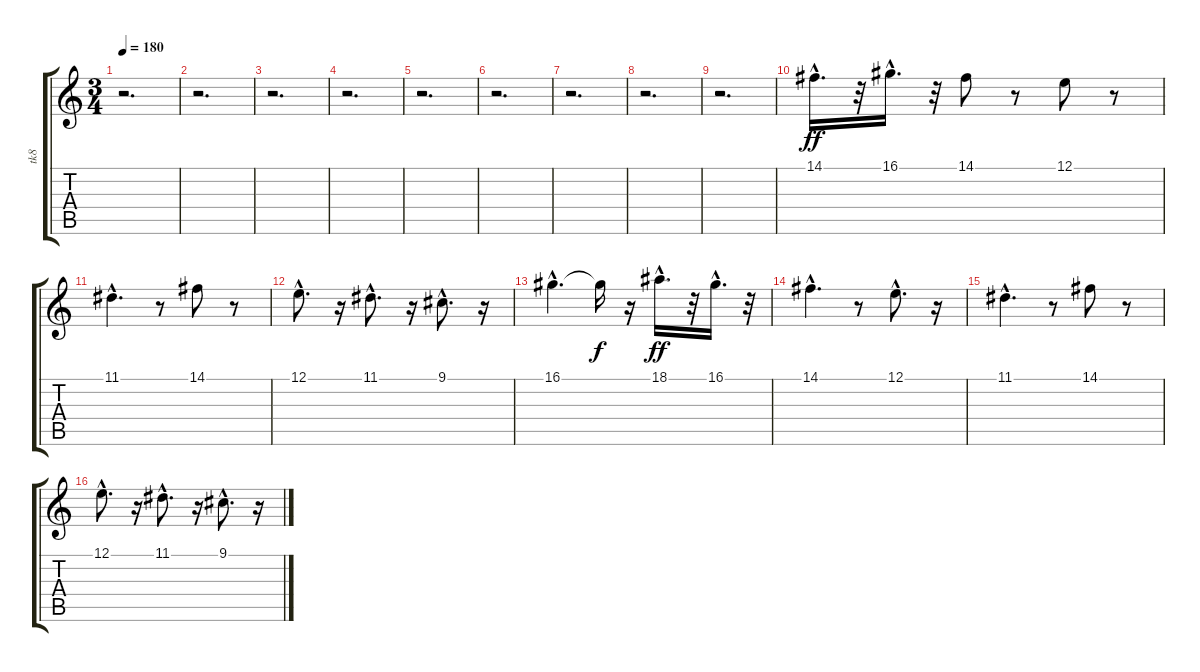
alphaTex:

\track ("tk8" "tk8") {instrument tuba}
\staff {score tabs}
\tuning (E4 B3 G3 D3 A2 E2) {hide}
\ts (3 4)
\tempo 180
\clef g2
\ks c
r.2{d dy f} |
r.2{d} |
r.2{d} |
r.2{d} |
r.2{d} |
r.2{d} |
r.2{d} |
r.2{d} |
r.2{d} |
14.1{hac}.16{d dy ff} r.32 16.1{hac}.16{d} r.32 14.1.8 r.8 12.1.8 r.8 |
11.1{hac}.4{d} r.8 14.1.8 r.8 |
12.1{hac}.8{d} r.16 11.1{hac}.8{d} r.16 9.1{hac}.8{d} r.16 |
16.1{hac}.4{d} 16.1{t}.16{dy f} r.16 18.1{hac}.16{d dy ff} r.32 16.1{hac}.16{d} r.32 |
14.1{hac}.4{d} r.8 12.1{hac}.8{d} r.16 |
11.1{hac}.4{d} r.8 14.1.8 r.8 |
12.1{hac}.8{d} r.16 11.1{hac}.8{d} r.16 9.1{hac}.8{d} r.16
